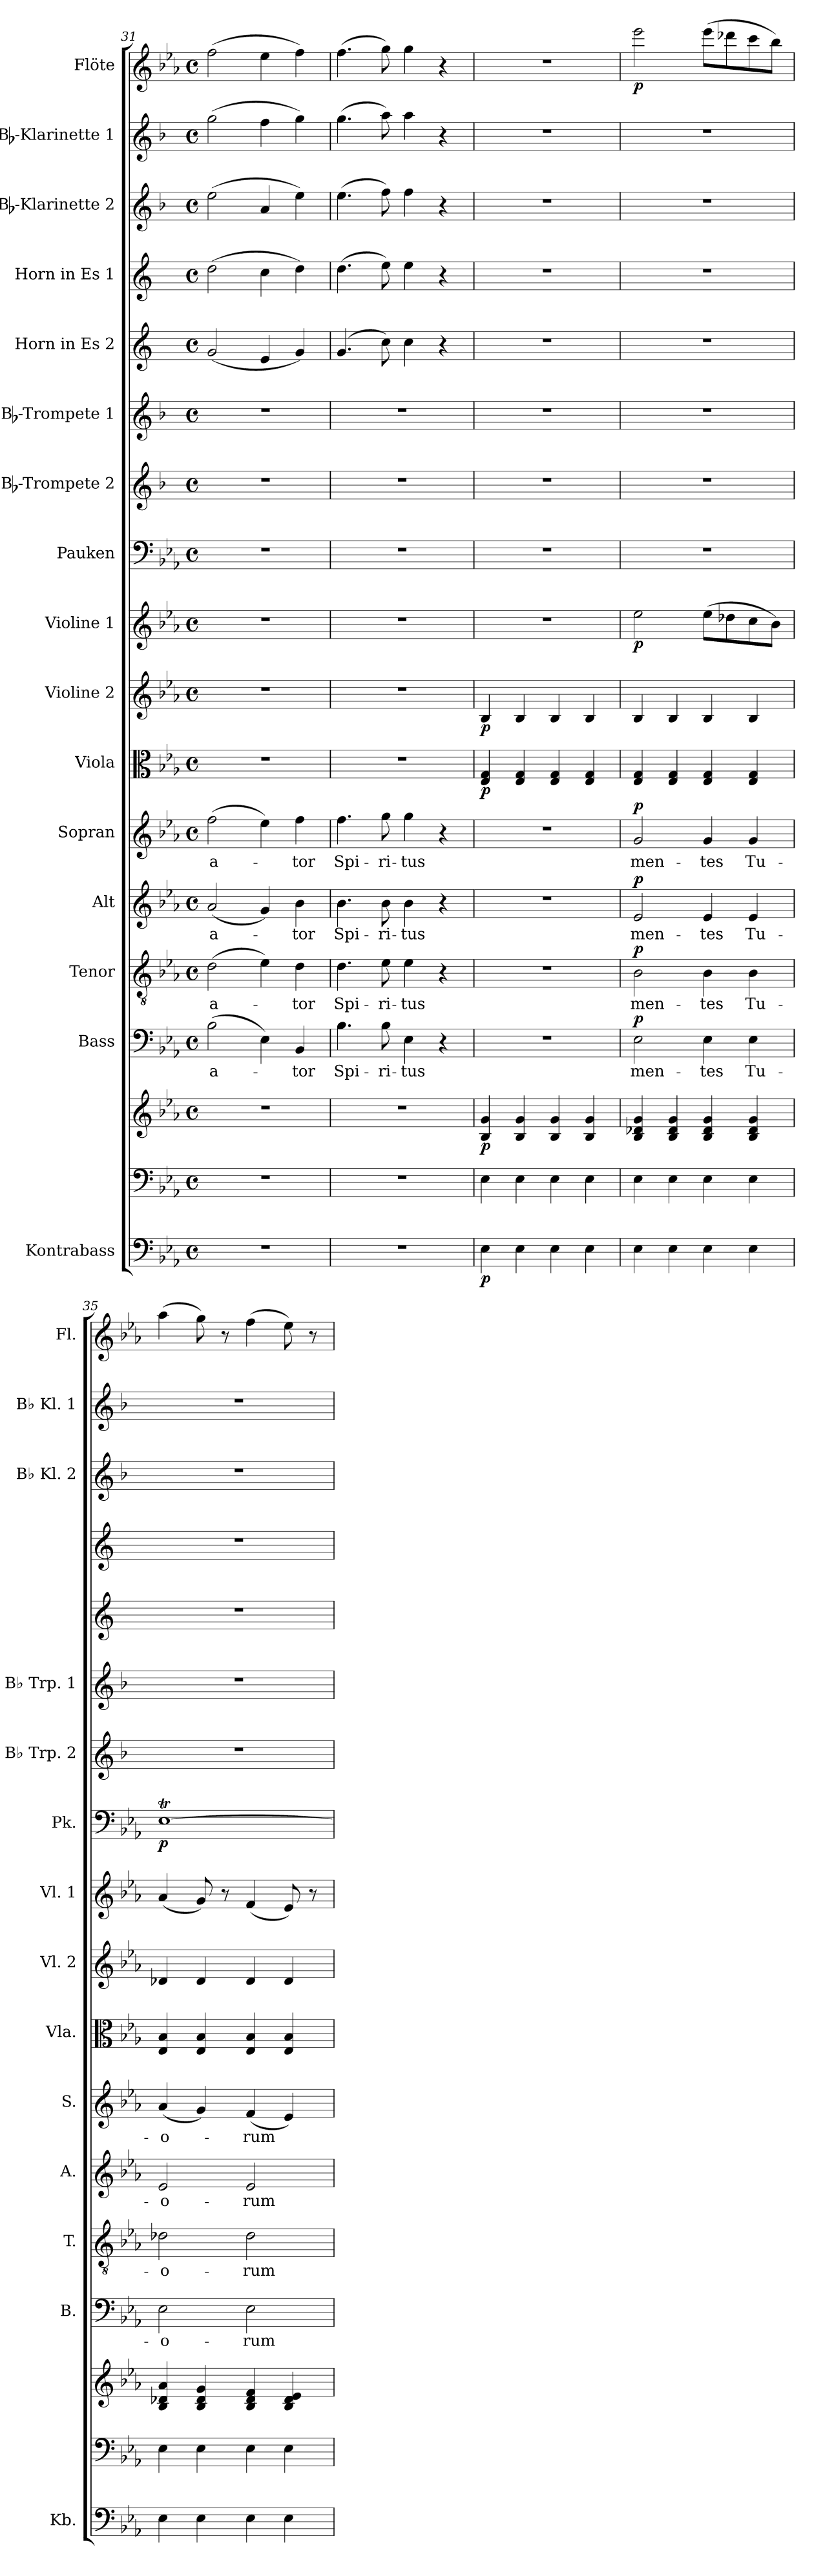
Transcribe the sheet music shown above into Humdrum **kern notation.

**kern	**dynam	**kern	**kern	**dynam	**kern	**text	**dynam	**kern	**text	**dynam	**kern	**text	**dynam	**kern	**text	**dynam	**kern	**dynam	**kern	**dynam	**kern	**dynam	**kern	**dynam	**kern	**kern	**kern	**kern	**kern	**kern	**kern	**dynam
*part17	*part17	*part16	*part16	*part16	*part15	*part15	*part15	*part14	*part14	*part14	*part13	*part13	*part13	*part12	*part12	*part12	*part11	*part11	*part10	*part10	*part9	*part9	*part8	*part8	*part7	*part6	*part5	*part4	*part3	*part2	*part1	*part1
*staff18	*staff18	*staff17	*staff16	*staff16/17	*staff15	*staff15	*staff15	*staff14	*staff14	*staff14	*staff13	*staff13	*staff13	*staff12	*staff12	*staff12	*staff11	*staff11	*staff10	*staff10	*staff9	*staff9	*staff8	*staff8	*staff7	*staff6	*staff5	*staff4	*staff3	*staff2	*staff1	*staff1
*I"Kontrabass	*	*	*	*	*I"Bass	*	*	*I"Tenor	*	*	*I"Alt	*	*	*I"Sopran	*	*	*I"Viola	*	*I"Violine 2	*	*I"Violine 1	*	*I"Pauken	*	*I"Bb-Trompete 2	*I"Bb-Trompete 1	*I"Horn in Es 2	*I"Horn in Es 1	*I"Bb-Klarinette 2	*I"Bb-Klarinette 1	*I"Flöte	*
*I'Kb.	*	*	*	*	*I'B.	*	*	*I'T.	*	*	*I'A.	*	*	*I'S.	*	*	*I'Vla.	*	*I'Vl. 2	*	*I'Vl. 1	*	*I'Pk.	*	*I'Bb Trp. 2	*I'Bb Trp. 1	*	*	*I'Bb Kl. 2	*I'Bb Kl. 1	*I'Fl.	*
*clefF4	*	*clefF4	*clefG2	*	*clefF4	*	*	*clefGv2	*	*	*clefG2	*	*	*clefG2	*	*	*clefC3	*	*clefG2	*	*clefG2	*	*clefF4	*	*clefG2	*clefG2	*clefG2	*clefG2	*clefG2	*clefG2	*clefG2	*
*ITrd7c12	*	*	*	*	*	*	*	*	*	*	*	*	*	*	*	*	*	*	*	*	*	*	*	*	*ITrd1c2	*ITrd1c2	*ITrd5c9	*ITrd5c9	*ITrd1c2	*ITrd1c2	*	*
*k[b-e-a-]	*	*k[b-e-a-]	*k[b-e-a-]	*	*k[b-e-a-]	*	*	*k[b-e-a-]	*	*	*k[b-e-a-]	*	*	*k[b-e-a-]	*	*	*k[b-e-a-]	*	*k[b-e-a-]	*	*k[b-e-a-]	*	*k[b-e-a-]	*	*k[b-e-a-]	*k[b-e-a-]	*k[b-e-a-]	*k[b-e-a-]	*k[b-e-a-]	*k[b-e-a-]	*k[b-e-a-]	*
*E-:	*	*E-:	*E-:	*	*E-:	*	*	*E-:	*	*	*E-:	*	*	*E-:	*	*	*E-:	*	*E-:	*	*E-:	*	*E-:	*	*E-:	*E-:	*E-:	*E-:	*E-:	*E-:	*E-:	*
*M4/4	*	*M4/4	*M4/4	*	*M4/4	*	*	*M4/4	*	*	*M4/4	*	*	*M4/4	*	*	*M4/4	*	*M4/4	*	*M4/4	*	*M4/4	*	*M4/4	*M4/4	*M4/4	*M4/4	*M4/4	*M4/4	*M4/4	*
*met(c)	*	*met(c)	*met(c)	*	*met(c)	*	*	*met(c)	*	*	*met(c)	*	*	*met(c)	*	*	*met(c)	*	*met(c)	*	*met(c)	*	*met(c)	*	*met(c)	*met(c)	*met(c)	*met(c)	*met(c)	*met(c)	*met(c)	*
=31	=31	=31	=31	=31	=31	=31	=31	=31	=31	=31	=31	=31	=31	=31	=31	=31	=31	=31	=31	=31	=31	=31	=31	=31	=31	=31	=31	=31	=31	=31	=31	=31
!	!	!	!	!	!	!LO:LY:b	!	!	!LO:LY:b	!	!	!LO:LY:b	!	!	!LO:LY:b	!	!	!	!	!	!	!	!	!	!	!	!	!	!	!	!	!
1r	.	1r	1r	.	(>2B-\	-a-	.	(>2d\	-a-	.	(<2a-/	-a-	.	(>2ff\	-a-	.	1r	.	1r	.	1r	.	1r	.	1r	1r	(<2B-/	(>2f\	(>2dd\	(>2ff\	(>2ff\	.
.	.	.	.	.	4E-\)	.	.	4e-\)	.	.	4g/)	.	.	4ee-\)	.	.	.	.	.	.	.	.	.	.	.	.	4G/	4e-\	4g/	4ee-\	4ee-\	.
!	!	!	!	!	!	!LO:LY:b	!	!	!LO:LY:b	!	!	!LO:LY:b	!	!	!LO:LY:b	!	!	!	!	!	!	!	!	!	!	!	!	!	!	!	!	!
.	.	.	.	.	4BB-/	-tor	.	4d\	-tor	.	4b-\	-tor	.	4ff\	-tor	.	.	.	.	.	.	.	.	.	.	.	4B-/)	4f\)	4dd\)	4ff\)	4ff\)	.
=32	=32	=32	=32	=32	=32	=32	=32	=32	=32	=32	=32	=32	=32	=32	=32	=32	=32	=32	=32	=32	=32	=32	=32	=32	=32	=32	=32	=32	=32	=32	=32	=32
!	!	!	!	!	!	!LO:LY:b	!	!	!LO:LY:b	!	!	!LO:LY:b	!	!	!LO:LY:b	!	!	!	!	!	!	!	!	!	!	!	!	!	!	!	!	!
1r	.	1r	1r	.	4.B-\	Spi-	.	4.d\	Spi-	.	4.b-\	Spi-	.	4.ff\	Spi-	.	1r	.	1r	.	1r	.	1r	.	1r	1r	(4.B-/	(>4.f\	(>4.dd\	(>4.ff\	(>4.ff\	.
!	!	!	!	!	!	!LO:LY:b	!	!	!LO:LY:b	!	!	!LO:LY:b	!	!	!LO:LY:b	!	!	!	!	!	!	!	!	!	!	!	!	!	!	!	!	!
.	.	.	.	.	8B-\	-ri-	.	8e-\	-ri-	.	8b-\	-ri-	.	8gg\	-ri-	.	.	.	.	.	.	.	.	.	.	.	8e-\)	8g\)	8ee-\)	8gg\)	8gg\)	.
!	!	!	!	!	!	!LO:LY:b	!	!	!LO:LY:b	!	!	!LO:LY:b	!	!	!LO:LY:b	!	!	!	!	!	!	!	!	!	!	!	!	!	!	!	!	!
.	.	.	.	.	4E-\	-tus	.	4e-\	-tus	.	4b-\	-tus	.	4gg\	-tus	.	.	.	.	.	.	.	.	.	.	.	4e-\	4g\	4ee-\	4gg\	4gg\	.
.	.	.	.	.	4r	.	.	4r	.	.	4r	.	.	4r	.	.	.	.	.	.	.	.	.	.	.	.	4r	4r	4r	4r	4r	.
!!LO:PB:g=z
=33	=33	=33	=33	=33	=33	=33	=33	=33	=33	=33	=33	=33	=33	=33	=33	=33	=33	=33	=33	=33	=33	=33	=33	=33	=33	=33	=33	=33	=33	=33	=33	=33
!	!LO:DY:b	!	!	!LO:DY:b	!	!	!	!	!	!	!	!	!	!	!	!	!	!LO:DY:b	!	!LO:DY:b	!	!	!	!	!	!	!	!	!	!	!	!
4EE-\	p	4E-\	4B-/ 4g/	p	1r	.	.	1r	.	.	1r	.	.	1r	.	.	4E-/ 4G/	p	4B-/	p	1r	.	1r	.	1r	1r	1r	1r	1r	1r	1r	.
4EE-\	.	4E-\	4B-/ 4g/	.	.	.	.	.	.	.	.	.	.	.	.	.	4E-/ 4G/	.	4B-/	.	.	.	.	.	.	.	.	.	.	.	.	.
4EE-\	.	4E-\	4B-/ 4g/	.	.	.	.	.	.	.	.	.	.	.	.	.	4E-/ 4G/	.	4B-/	.	.	.	.	.	.	.	.	.	.	.	.	.
4EE-\	.	4E-\	4B-/ 4g/	.	.	.	.	.	.	.	.	.	.	.	.	.	4E-/ 4G/	.	4B-/	.	.	.	.	.	.	.	.	.	.	.	.	.
=34	=34	=34	=34	=34	=34	=34	=34	=34	=34	=34	=34	=34	=34	=34	=34	=34	=34	=34	=34	=34	=34	=34	=34	=34	=34	=34	=34	=34	=34	=34	=34	=34
!	!	!	!	!	!	!LO:LY:b	!LO:DY:a	!	!LO:LY:b	!LO:DY:a	!	!LO:LY:b	!LO:DY:a	!	!LO:LY:b	!LO:DY:a	!	!	!	!	!	!LO:DY:b	!	!	!	!	!	!	!	!	!	!LO:DY:b
4EE-\	.	4E-\	4B-/ 4d-X/ 4g/	.	2E-\	men-	p	2B-\	men-	p	2e-/	men-	p	2g/	men-	p	4E-/ 4G/	.	4B-/	.	2ee-\	p	1r	.	1r	1r	1r	1r	1r	1r	2eee-\	p
4EE-\	.	4E-\	4B-/ 4d-/ 4g/	.	.	.	.	.	.	.	.	.	.	.	.	.	4E-/ 4G/	.	4B-/	.	.	.	.	.	.	.	.	.	.	.	.	.
!	!	!	!	!	!	!LO:LY:b	!	!	!LO:LY:b	!	!	!LO:LY:b	!	!	!LO:LY:b	!	!	!	!	!	!	!	!	!	!	!	!	!	!	!	!	!
4EE-\	.	4E-\	4B-/ 4d-/ 4g/	.	4E-\	-tes	.	4B-\	-tes	.	4e-/	-tes	.	4g/	-tes	.	4E-/ 4G/	.	4B-/	.	(>8ee-\L	.	.	.	.	.	.	.	.	.	(>8eee-\L	.
.	.	.	.	.	.	.	.	.	.	.	.	.	.	.	.	.	.	.	.	.	8dd-X\	.	.	.	.	.	.	.	.	.	8ddd-X\	.
!	!	!	!	!	!	!LO:LY:b	!	!	!LO:LY:b	!	!	!LO:LY:b	!	!	!LO:LY:b	!	!	!	!	!	!	!	!	!	!	!	!	!	!	!	!	!
4EE-\	.	4E-\	4B-/ 4d-/ 4g/	.	4E-\	Tu-	.	4B-\	Tu-	.	4e-/	Tu-	.	4g/	Tu-	.	4E-/ 4G/	.	4B-/	.	8cc\	.	.	.	.	.	.	.	.	.	8ccc\	.
.	.	.	.	.	.	.	.	.	.	.	.	.	.	.	.	.	.	.	.	.	8b-\J)	.	.	.	.	.	.	.	.	.	8bb-\J)	.
=35	=35	=35	=35	=35	=35	=35	=35	=35	=35	=35	=35	=35	=35	=35	=35	=35	=35	=35	=35	=35	=35	=35	=35	=35	=35	=35	=35	=35	=35	=35	=35	=35
!	!	!	!	!	!	!LO:LY:b	!	!	!LO:LY:b	!	!	!LO:LY:b	!	!	!LO:LY:b	!	!	!	!	!	!	!	!	!LO:DY:b	!	!	!	!	!	!	!	!
4EE-\	.	4E-\	4B-/ 4d-X/ 4a-/	.	2E-\	-o-	.	2d-X\	-o-	.	2e-/	-o-	.	(<4a-/	-o-	.	4E-/ 4B-/	.	4d-X/	.	(<4a-/	.	[1E-T	p	1r	1r	1r	1r	1r	1r	(>4aa-\	.
4EE-\	.	4E-\	4B-/ 4d-/ 4g/	.	.	.	.	.	.	.	.	.	.	4g/)	.	.	4E-/ 4B-/	.	4d-/	.	8g/)	.	.	.	.	.	.	.	.	.	8gg\)	.
.	.	.	.	.	.	.	.	.	.	.	.	.	.	.	.	.	.	.	.	.	8r	.	.	.	.	.	.	.	.	.	8r	.
!	!	!	!	!	!	!LO:LY:b	!	!	!LO:LY:b	!	!	!LO:LY:b	!	!	!LO:LY:b	!	!	!	!	!	!	!	!	!	!	!	!	!	!	!	!	!
4EE-\	.	4E-\	4B-/ 4d-/ 4f/	.	2E-\	-rum	.	2d-\	-rum	.	2e-/	-rum	.	(<4f/	-rum	.	4E-/ 4B-/	.	4d-/	.	(<4f/	.	.	.	.	.	.	.	.	.	(>4ff\	.
4EE-\	.	4E-\	4B-/ 4d-/ 4e-/	.	.	.	.	.	.	.	.	.	.	4e-/)	.	.	4E-/ 4B-/	.	4d-/	.	8e-/)	.	.	.	.	.	.	.	.	.	8ee-\)	.
.	.	.	.	.	.	.	.	.	.	.	.	.	.	.	.	.	.	.	.	.	8r	.	.	.	.	.	.	.	.	.	8r	.
=	=	=	=	=	=	=	=	=	=	=	=	=	=	=	=	=	=	=	=	=	=	=	=	=	=	=	=	=	=	=	=	=
*-	*-	*-	*-	*-	*-	*-	*-	*-	*-	*-	*-	*-	*-	*-	*-	*-	*-	*-	*-	*-	*-	*-	*-	*-	*-	*-	*-	*-	*-	*-	*-	*-
